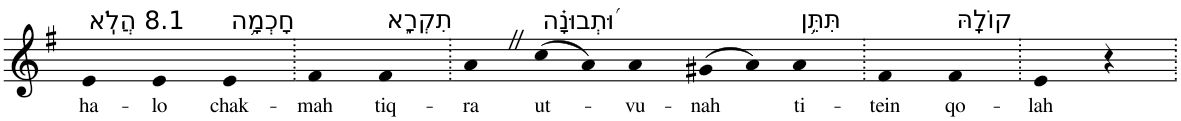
**kern	**text
*part1	*part1
*staff1	*staff1
*I"Piano	*
*I'Pno	*
*clefG2	*
*k[f#]	*
*G:	*
=1	=1
!LO:TX:a:t=8.1 הֲלֹֽא	!
!	!LO:LY:b
4e	ha-
!	!LO:LY:b
4e	-lo
!LO:TX:a:t=חָכְמָ֥ה	!
!	!LO:LY:b
4e	chak-
=2.	=2.
!	!LO:LY:b
4f#	-mah
!LO:TX:a:t=תִקְרָ֑א	!
!	!LO:LY:b
4f#	tiq-
=3.	=3.
!	!LO:LY:b
4aZ	-ra
!LO:TX:a:t=וּ֝תְבוּנָ֗ה	!
!	!LO:LY:b
(>8cc	ut-
8a)	.
!	!LO:LY:b
4a	-vu-
!	!LO:LY:b
(>8g#X	-nah
8a)	.
!LO:TX:a:t=תִּתֵּ֥ן	!
!	!LO:LY:b
4a	ti-
=4.	=4.
!	!LO:LY:b
4f#	-tein
!LO:TX:a:t=קוֹלָֽהּ	!
!	!LO:LY:b
4f#	qo-
=5.	=5.
!	!LO:LY:b
4e	-lah
4r	.
=.	=.
*-	*-
